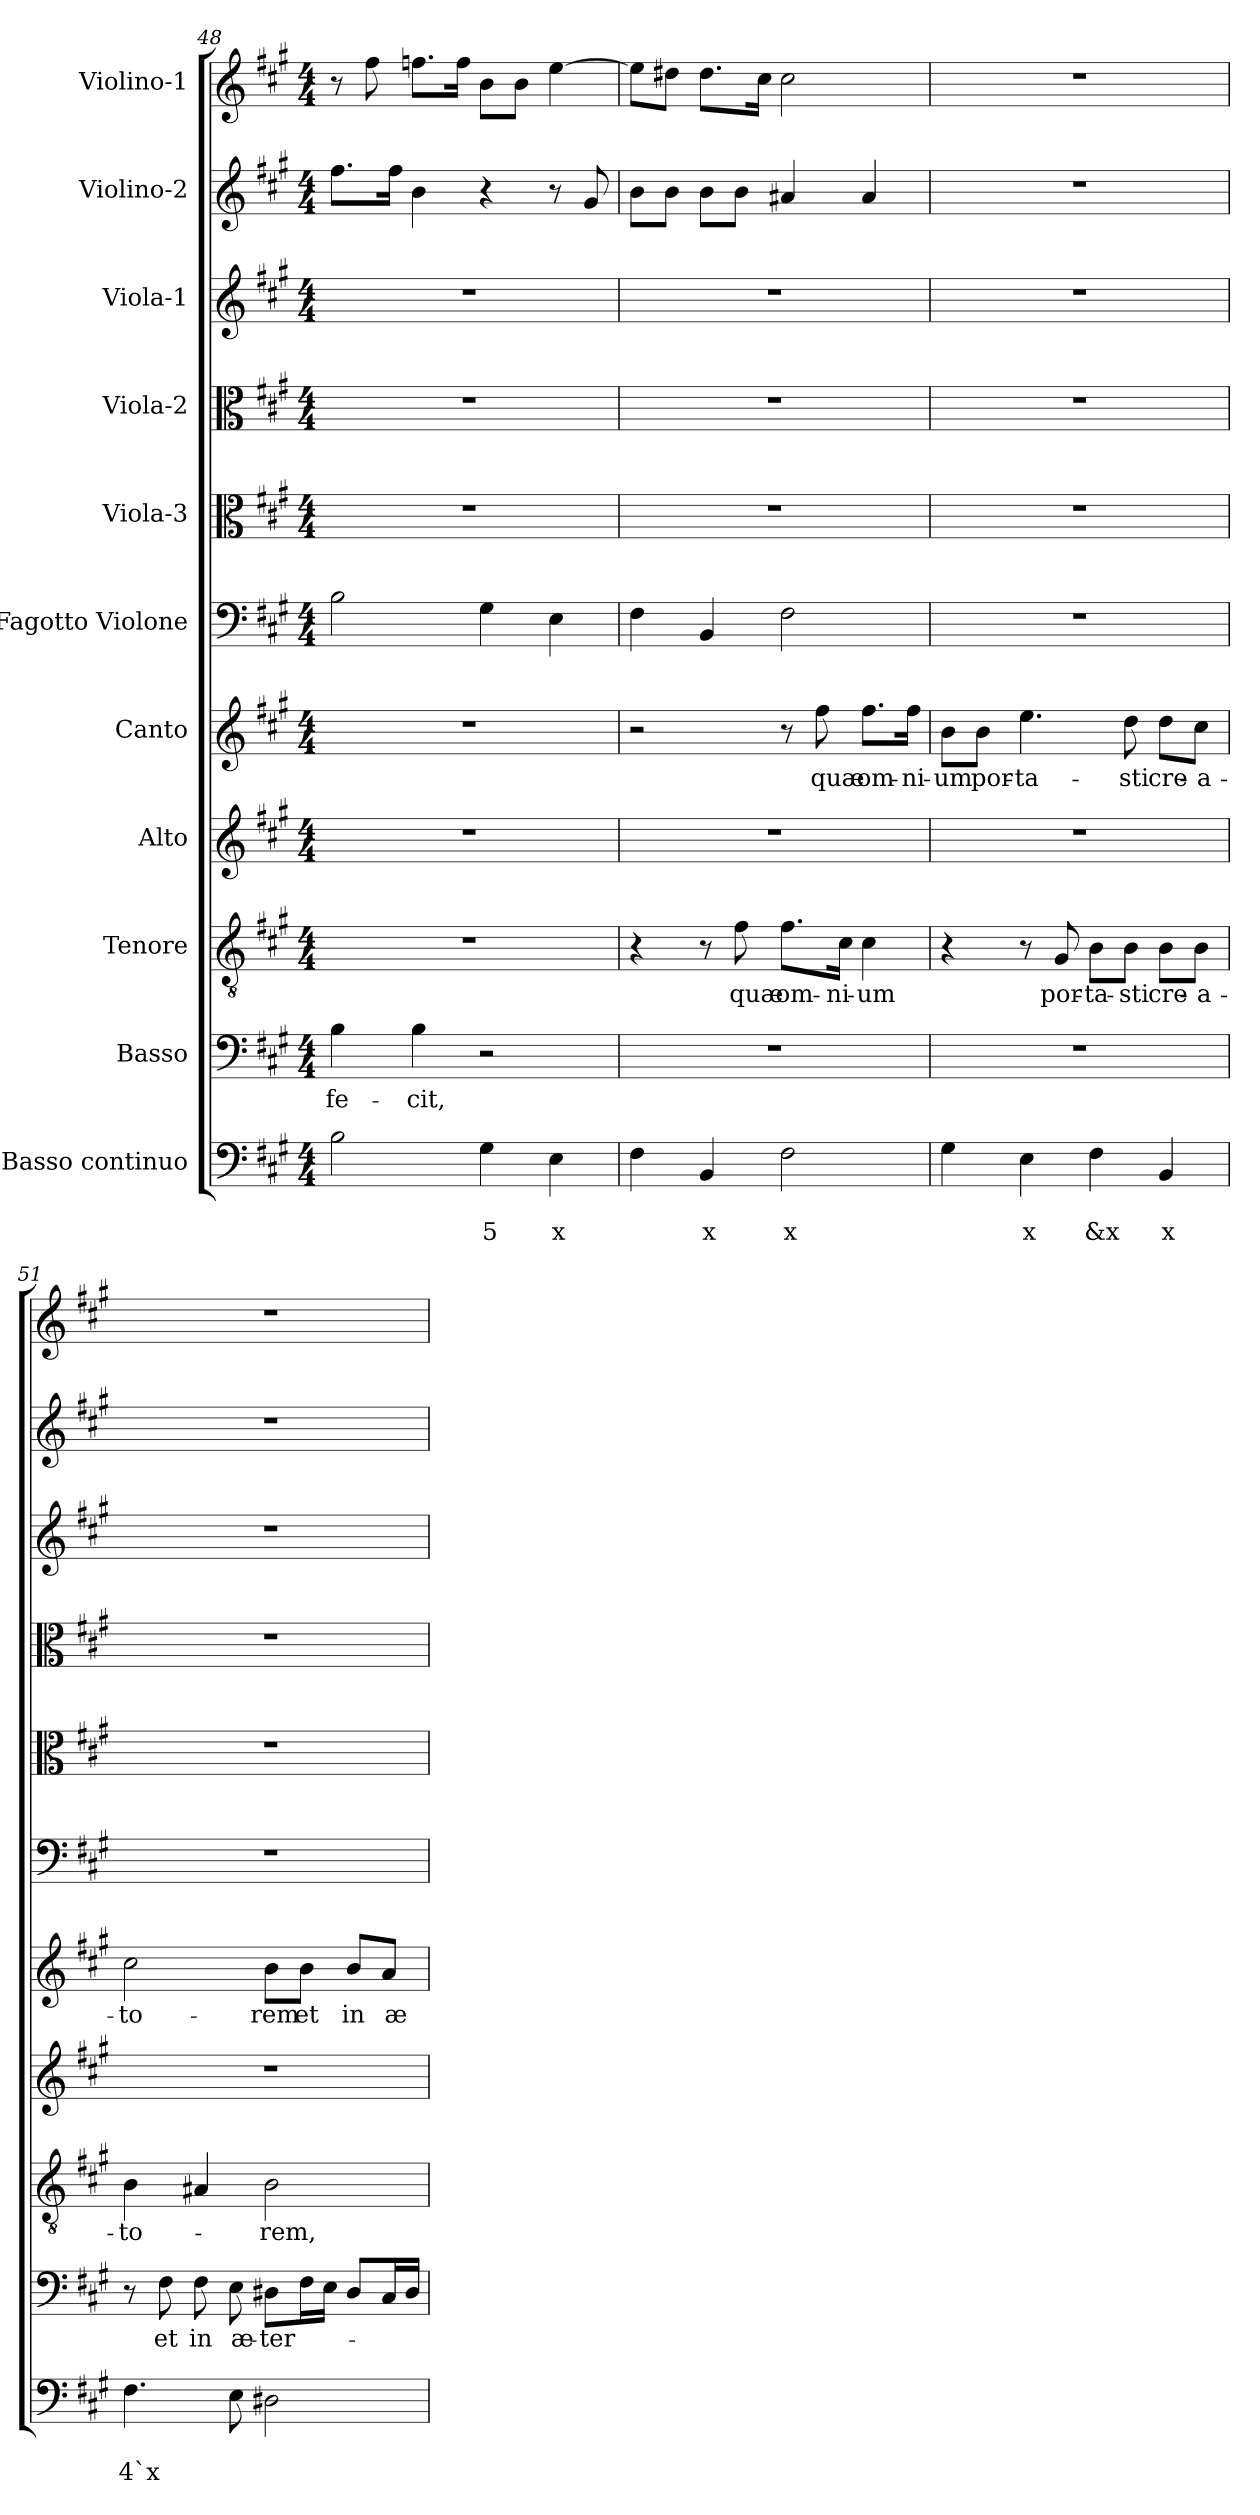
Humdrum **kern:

**kern	**text	**text	**kern	**text	**kern	**text	**kern	**kern	**text	**kern	**kern	**kern	**kern	**kern	**kern
*part11	*part11	*part11	*part10	*part10	*part9	*part9	*part8	*part7	*part7	*part6	*part5	*part4	*part3	*part2	*part1
*staff11	*staff11	*staff11	*staff10	*staff10	*staff9	*staff9	*staff8	*staff7	*staff7	*staff6	*staff5	*staff4	*staff3	*staff2	*staff1
*I"Basso continuo	*	*	*I"Basso	*	*I"Tenore	*	*I"Alto	*I"Canto	*	*I"Fagotto Violone	*I"Viola-3	*I"Viola-2	*I"Viola-1	*I"Violino-2	*I"Violino-1
!!LO:PB:g=z
*clefF4	*	*	*clefF4	*	*clefGv2	*	*clefG2	*clefG2	*	*clefF4	*clefC3	*clefC3	*clefG2	*clefG2	*clefG2
*k[f#c#g#]	*	*	*k[f#c#g#]	*	*k[f#c#g#]	*	*k[f#c#g#]	*k[f#c#g#]	*	*k[f#c#g#]	*k[f#c#g#]	*k[f#c#g#]	*k[f#c#g#]	*k[f#c#g#]	*k[f#c#g#]
*A:	*	*	*A:	*	*A:	*	*A:	*A:	*	*A:	*A:	*A:	*A:	*A:	*A:
*M4/4	*	*	*M4/4	*	*M4/4	*	*M4/4	*M4/4	*	*M4/4	*M4/4	*M4/4	*M4/4	*M4/4	*M4/4
=48	=48	=48	=48	=48	=48	=48	=48	=48	=48	=48	=48	=48	=48	=48	=48
!	!	!	!	!LO:LY:b	!	!	!	!	!	!	!	!	!	!	!
2B\	.	.	4B\	fe-	1r	.	1r	1r	.	2B\	1r	1r	1r	8.ff#\L	8r
.	.	.	.	.	.	.	.	.	.	.	.	.	.	.	8ff#\
.	.	.	.	.	.	.	.	.	.	.	.	.	.	16ff#\Jk	.
!	!	!	!	!LO:LY:b	!	!	!	!	!	!	!	!	!	!	!
.	.	.	4B\	-cit,	.	.	.	.	.	.	.	.	.	4b\	8.ffn\L
.	.	.	.	.	.	.	.	.	.	.	.	.	.	.	16ff\Jk
!	!	!LO:LY:b	!	!	!	!	!	!	!	!	!	!	!	!	!
4G#\	.	5	2r	.	.	.	.	.	.	4G#\	.	.	.	4r	8b\L
.	.	.	.	.	.	.	.	.	.	.	.	.	.	.	8b\J
!	!	!LO:LY:b	!	!	!	!	!	!	!	!	!	!	!	!	!
4E\	.	x	.	.	.	.	.	.	.	4E\	.	.	.	8r	[4ee\
.	.	.	.	.	.	.	.	.	.	.	.	.	.	8g#/	.
=49	=49	=49	=49	=49	=49	=49	=49	=49	=49	=49	=49	=49	=49	=49	=49
4F#\	.	.	1r	.	4r	.	1r	2r	.	4F#\	1r	1r	1r	8b\L	8ee\L]
.	.	.	.	.	.	.	.	.	.	.	.	.	.	8b\J	8dd#X\J
!	!	!LO:LY:b	!	!	!	!	!	!	!	!	!	!	!	!	!
4BB/	.	x	.	.	8r	.	.	.	.	4BB/	.	.	.	8b\L	8.dd#\L
!	!	!	!	!	!	!LO:LY:b	!	!	!	!	!	!	!	!	!
.	.	.	.	.	8f#\	quæ	.	.	.	.	.	.	.	8b\J	.
.	.	.	.	.	.	.	.	.	.	.	.	.	.	.	16cc#\Jk
!	!	!LO:LY:b	!	!	!	!LO:LY:b	!	!	!	!	!	!	!	!	!
2F#\	.	x	.	.	8.f#\L	om-	.	8r	.	2F#\	.	.	.	4a#X/	2cc#\
!	!	!	!	!	!	!	!	!	!LO:LY:b	!	!	!	!	!	!
.	.	.	.	.	.	.	.	8ff#\	quæ	.	.	.	.	.	.
!	!	!	!	!	!	!LO:LY:b	!	!	!	!	!	!	!	!	!
.	.	.	.	.	16c#\Jk	-ni-	.	.	.	.	.	.	.	.	.
!	!	!	!	!	!	!LO:LY:b	!	!	!LO:LY:b	!	!	!	!	!	!
.	.	.	.	.	4c#\	-um	.	8.ff#\L	om-	.	.	.	.	4a#/	.
!	!	!	!	!	!	!	!	!	!LO:LY:b	!	!	!	!	!	!
.	.	.	.	.	.	.	.	16ff#\Jk	-ni-	.	.	.	.	.	.
=50	=50	=50	=50	=50	=50	=50	=50	=50	=50	=50	=50	=50	=50	=50	=50
!	!	!	!	!	!	!	!	!	!LO:LY:b	!	!	!	!	!	!
4G#\	.	.	1r	.	4r	.	1r	8b\L	-um	1r	1r	1r	1r	1r	1r
!	!	!	!	!	!	!	!	!	!LO:LY:b	!	!	!	!	!	!
.	.	.	.	.	.	.	.	8b\J	por-	.	.	.	.	.	.
!	!	!LO:LY:b	!	!	!	!	!	!	!LO:LY:b	!	!	!	!	!	!
4E\	.	x	.	.	8r	.	.	4.ee\	-ta-	.	.	.	.	.	.
!	!	!	!	!	!	!LO:LY:b	!	!	!	!	!	!	!	!	!
.	.	.	.	.	8G#/	por-	.	.	.	.	.	.	.	.	.
!	!	!LO:LY:b	!	!	!	!LO:LY:b	!	!	!	!	!	!	!	!	!
4F#\	.	&x	.	.	8B\L	-ta-	.	.	.	.	.	.	.	.	.
!	!	!	!	!	!	!LO:LY:b	!	!	!LO:LY:b	!	!	!	!	!	!
.	.	.	.	.	8B\J	-sti	.	8dd\	-sti	.	.	.	.	.	.
!	!	!LO:LY:b	!	!	!	!LO:LY:b	!	!	!LO:LY:b	!	!	!	!	!	!
4BB/	.	x	.	.	8B\L	cre-	.	8dd\L	cre-	.	.	.	.	.	.
!	!	!	!	!	!	!LO:LY:b	!	!	!LO:LY:b	!	!	!	!	!	!
.	.	.	.	.	8B\J	-a-	.	8cc#\J	-a-	.	.	.	.	.	.
=51	=51	=51	=51	=51	=51	=51	=51	=51	=51	=51	=51	=51	=51	=51	=51
!	!	!LO:LY:b	!	!	!	!LO:LY:b	!	!	!LO:LY:b	!	!	!	!	!	!
4.F#\	.	4`x	8r	.	4B\	-to-	1r	2cc#\	-to-	1r	1r	1r	1r	1r	1r
!	!	!	!	!LO:LY:b	!	!	!	!	!	!	!	!	!	!	!
.	.	.	8F#\	et	.	.	.	.	.	.	.	.	.	.	.
!	!	!	!	!LO:LY:b	!	!	!	!	!	!	!	!	!	!	!
.	.	.	8F#\	in	4A#X/	.	.	.	.	.	.	.	.	.	.
!	!	!	!	!LO:LY:b	!	!	!	!	!	!	!	!	!	!	!
8E\	.	.	8E\	æ-	.	.	.	.	.	.	.	.	.	.	.
!	!	!	!	!LO:LY:b	!	!LO:LY:b	!	!	!LO:LY:b	!	!	!	!	!	!
2D#X\	.	.	8D#X\L	-ter-	2B\	-rem,	.	8b\L	-rem	.	.	.	.	.	.
!	!	!	!	!	!	!	!	!	!LO:LY:b	!	!	!	!	!	!
.	.	.	16F#\L	.	.	.	.	8b\J	et	.	.	.	.	.	.
.	.	.	16E\JJ	.	.	.	.	.	.	.	.	.	.	.	.
!	!	!	!	!	!	!	!	!	!LO:LY:b	!	!	!	!	!	!
.	.	.	8D#/L	.	.	.	.	8b/L	in	.	.	.	.	.	.
!	!	!	!	!	!	!	!	!	!LO:LY:b	!	!	!	!	!	!
.	.	.	16C#/L	.	.	.	.	8a/J	æ-	.	.	.	.	.	.
.	.	.	16D#/JJ	.	.	.	.	.	.	.	.	.	.	.	.
=	=	=	=	=	=	=	=	=	=	=	=	=	=	=	=
*-	*-	*-	*-	*-	*-	*-	*-	*-	*-	*-	*-	*-	*-	*-	*-
